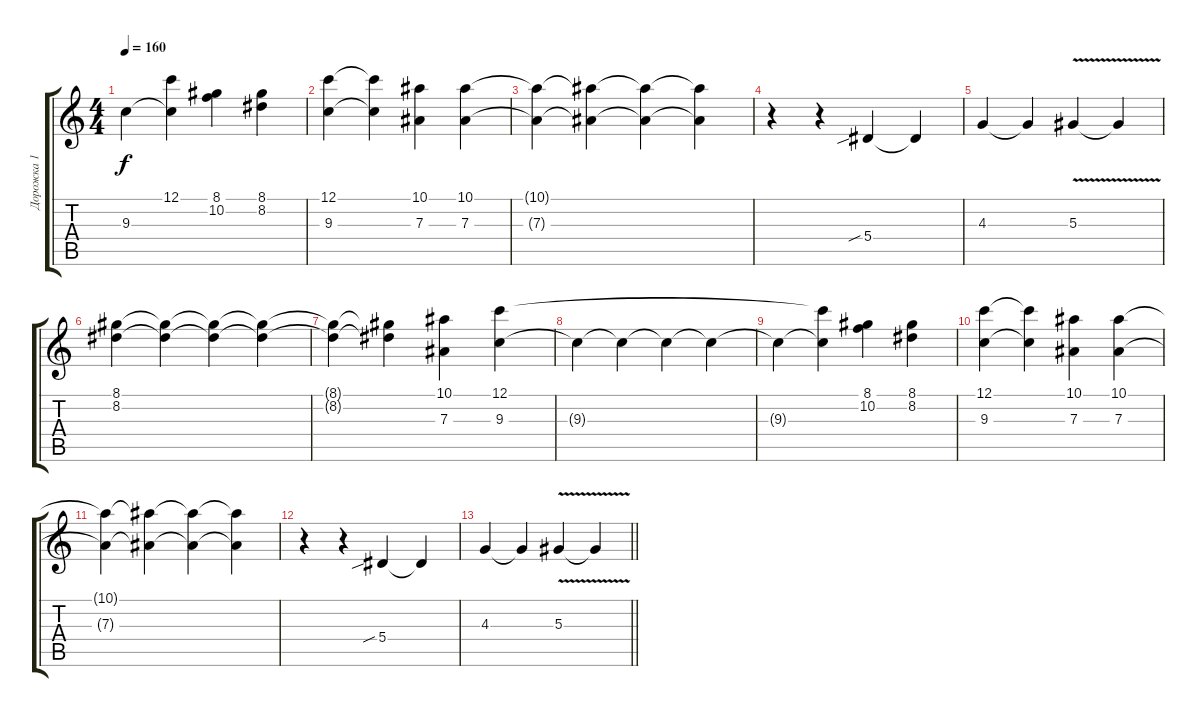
\track ("Дорожка 1" "Дорожка 1") {instrument electricguitarjazz}
\staff {score tabs}
\tuning (C4 G3 Eb3 Bb2 F2 C2) {hide}
\ts (4 4)
\tempo 160
\clef g2
\ks c
9.3{t}.4{dy f} (12.1{t} 9.3{t}).4 (8.1 10.2).4 (8.1 8.2).4 |
(12.1 9.3).4 (12.1{t} 9.3{t}).4 (10.1 7.3).4 (10.1 7.3).4 |
(10.1{t} 7.3{t}).4 (10.1{t} 7.3{t}).4 (10.1{t} 7.3{t}).4 (10.1{t} 7.3{t}).4 |
r.4 r.4 5.4{sib}.4 5.4{t}.4 |
4.3.4 4.3{t}.4 5.3{v}.4 5.3{t}.4 |
(8.1 8.2).4 (8.1{t} 8.2{t}).4 (8.1{t} 8.2{t}).4 (8.1{t} 8.2{t}).4 |
(8.1{t} 8.2{t}).4 (8.1{t} 8.2{t}).4 (10.1 7.3).4 (12.1 9.3).4 |
9.3{t}.4 9.3{t}.4 9.3{t}.4 9.3{t}.4 |
9.3{t}.4 (12.1{t} 9.3{t}).4 (8.1 10.2).4 (8.1 8.2).4 |
(12.1 9.3).4 (12.1{t} 9.3{t}).4 (10.1 7.3).4 (10.1 7.3).4 |
(10.1{t} 7.3{t}).4 (10.1{t} 7.3{t}).4 (10.1{t} 7.3{t}).4 (10.1{t} 7.3{t}).4 |
r.4 r.4 5.4{sib}.4 5.4{t}.4 |
\barLineRight lightlight
4.3.4 4.3{t}.4 5.3{v}.4 5.3{t}.4
